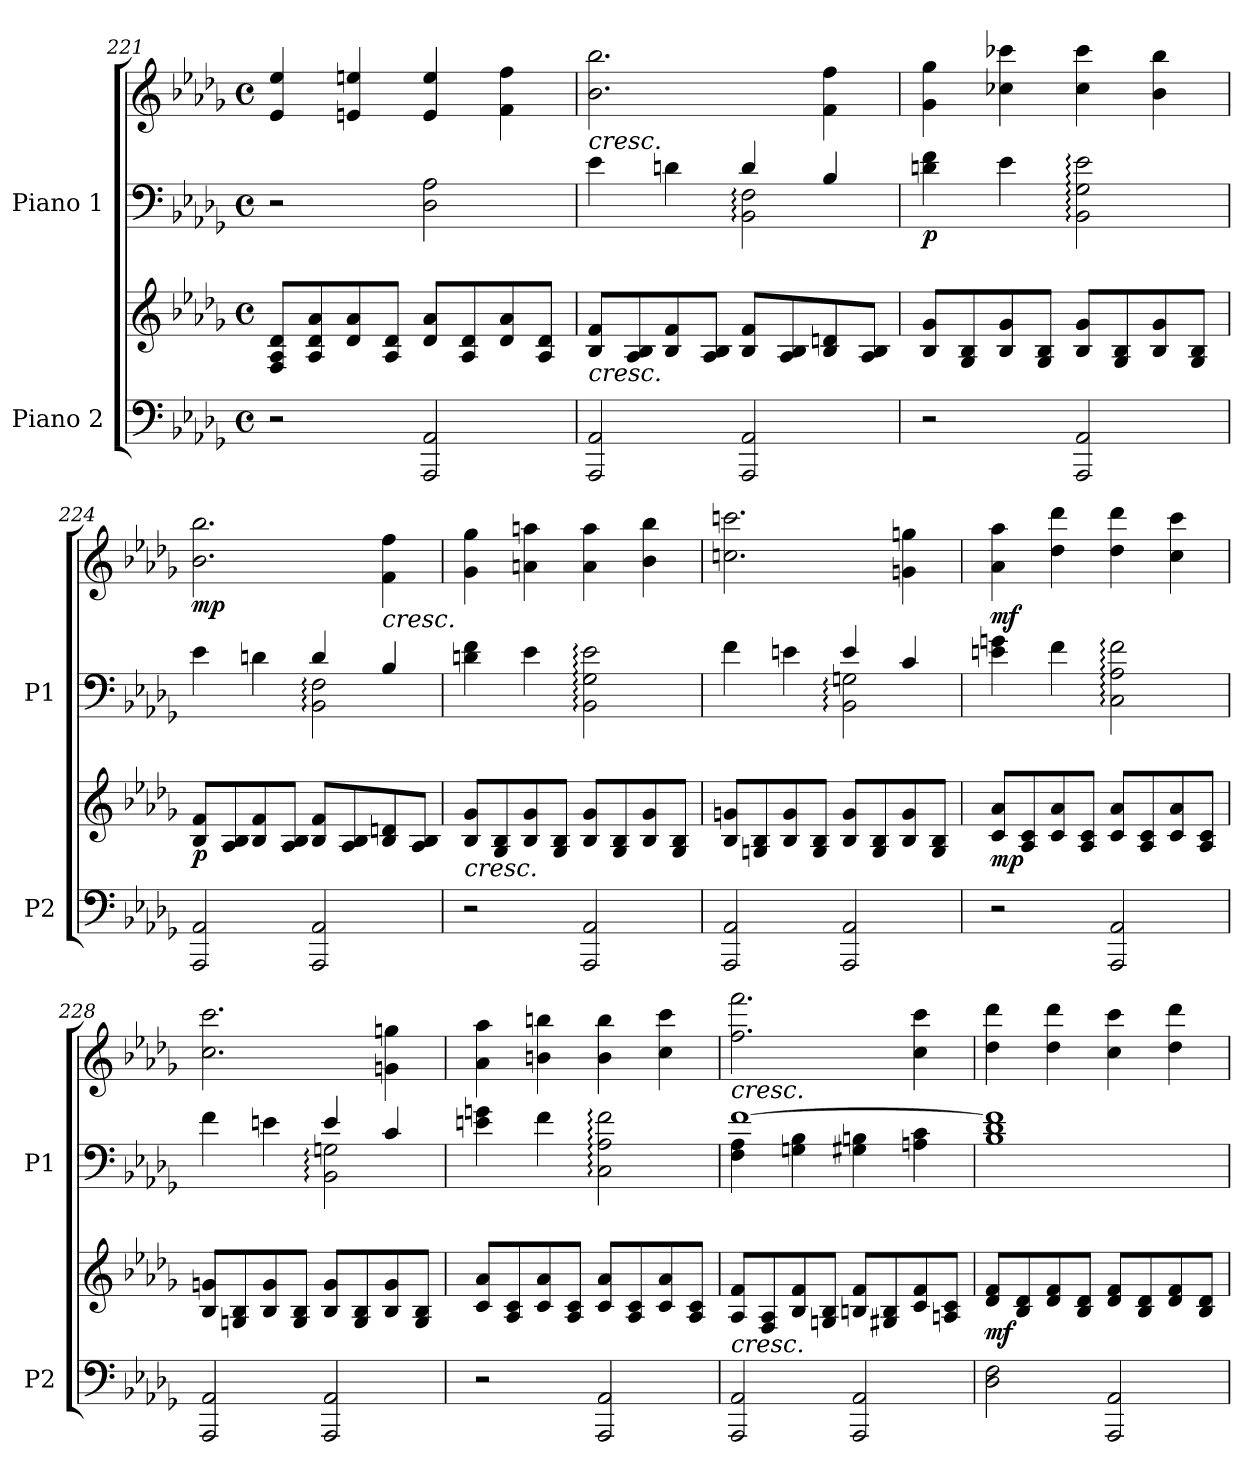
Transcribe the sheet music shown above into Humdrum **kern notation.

**kern	**kern	**dynam	**kern	**kern	**dynam
*part2	*part2	*part2	*part1	*part1	*part1
*staff4	*staff3	*staff3/4	*staff2	*staff1	*staff1/2
*I"Piano 2	*	*	*I"Piano 1	*	*
*I'P2	*	*	*I'P1	*	*
!!LO:LB:g=z
*clefF4	*clefG2	*	*clefF4	*clefG2	*
*k[b-e-a-d-g-]	*k[b-e-a-d-g-]	*	*k[b-e-a-d-g-]	*k[b-e-a-d-g-]	*
*M4/4	*M4/4	*	*M4/4	*M4/4	*
*met(c)	*met(c)	*	*met(c)	*met(c)	*
=221	=221	=221	=221	=221	=221
2r	8F/ 8A-/ 8d-/L	.	2r	4e-/ 4ee-/	.
.	8A-/ 8d-/ 8a-/	.	.	.	.
.	8d-/ 8a-/	.	.	4en/ 4een/	.
.	8A-/ 8d-/J	.	.	.	.
2AAA-/ 2AA-/	8d-/ 8a-/L	.	2D-\ 2A-\	4e/ 4ee/	.
.	8A-/ 8d-/	.	.	.	.
.	8d-/ 8a-/	.	.	4f\ 4ff\	.
.	8A-/ 8d-/J	.	.	.	.
=222	=222	=222	=222	=222	=222
*	*	*	*^	*	*
!	!	!	!	!	!LO:TX:b:i:t=cresc.	!
!	!LO:TX:b:i:t=cresc.	!	!	!	!	!
2AAA-/ 2AA-/	8B-/ 8f/L	.	4e-\	2ryy	2.b-\ 2.bb-\	.
.	8A-/ 8B-/	.	.	.	.	.
.	8B-/ 8f/	.	4dn\	.	.	.
.	8A-/ 8B-/J	.	.	.	.	.
2AAA-/ 2AA-/	8B-/ 8f/L	.	4d/	2BB-\: 2F\:	.	.
.	8A-/ 8B-/	.	.	.	.	.
.	8B-/ 8dn/	.	4B-/	.	4f\ 4ff\	.
.	8A-/ 8B-/J	.	.	.	.	.
*	*	*	*v	*v	*	*
=223	=223	=223	=223	=223	=223
!	!	!	!	!	!LO:DY:b=2
2r	8B-/ 8g-/L	.	4dn\ 4f\	4g-\ 4gg-\	p
.	8G-/ 8B-/	.	.	.	.
.	8B-/ 8g-/	.	4e-\	4cc-X\ 4ccc-X\	.
.	8G-/ 8B-/J	.	.	.	.
2AAA-/ 2AA-/	8B-/ 8g-/L	.	2BB-\: 2G-\: 2e-\:	4cc-\ 4ccc-\	.
.	8G-/ 8B-/	.	.	.	.
.	8B-/ 8g-/	.	.	4b-\ 4bb-\	.
.	8G-/ 8B-/J	.	.	.	.
!!LO:LB:g=z
=224	=224	=224	=224	=224	=224
*	*	*	*^	*	*
!	!	!LO:DY:b	!	!	!	!LO:DY:b
2AAA-/ 2AA-/	8B-/ 8f/L	p	4e-\	2ryy	2.b-\ 2.bb-\	mp
.	8A-/ 8B-/	.	.	.	.	.
.	8B-/ 8f/	.	4dn\	.	.	.
.	8A-/ 8B-/J	.	.	.	.	.
2AAA-/ 2AA-/	8B-/ 8f/L	.	4d/	2BB-\: 2F\:	.	.
.	8A-/ 8B-/	.	.	.	.	.
!	!	!	!	!	!LO:TX:b:i:t=cresc.	!
.	8B-/ 8dn/	.	4B-/	.	4f\ 4ff\	.
.	8A-/ 8B-/J	.	.	.	.	.
*	*	*	*v	*v	*	*
=225	=225	=225	=225	=225	=225
!	!LO:TX:b:i:t=cresc.	!	!	!	!
2r	8B-/ 8g-/L	.	4dn\ 4f\	4g-\ 4gg-\	.
.	8G-/ 8B-/	.	.	.	.
.	8B-/ 8g-/	.	4e-\	4an\ 4aan\	.
.	8G-/ 8B-/J	.	.	.	.
2AAA-/ 2AA-/	8B-/ 8g-/L	.	2BB-\: 2G-\: 2e-\:	4a\ 4aa\	.
.	8G-/ 8B-/	.	.	.	.
.	8B-/ 8g-/	.	.	4b-\ 4bb-\	.
.	8G-/ 8B-/J	.	.	.	.
=226	=226	=226	=226	=226	=226
*	*	*	*^	*	*
2AAA-/ 2AA-/	8B-/ 8gn/L	.	4f\	2ryy	2.ccn\ 2.cccn\	.
.	8Gn/ 8B-/	.	.	.	.	.
.	8B-/ 8g/	.	4en\	.	.	.
.	8G/ 8B-/J	.	.	.	.	.
2AAA-/ 2AA-/	8B-/ 8g/L	.	4e/	2BB-\: 2Gn\:	.	.
.	8G/ 8B-/	.	.	.	.	.
.	8B-/ 8g/	.	4c/	.	4gn\ 4ggn\	.
.	8G/ 8B-/J	.	.	.	.	.
*	*	*	*v	*v	*	*
!!LO:PB:g=z
=227	=227	=227	=227	=227	=227
!	!	!LO:DY:b	!	!	!LO:DY:b
2r	8c/ 8a-/L	mp	4en\ 4gn\	4a-\ 4aa-\	mf
.	8A-/ 8c/	.	.	.	.
.	8c/ 8a-/	.	4f\	4dd-\ 4ddd-\	.
.	8A-/ 8c/J	.	.	.	.
2AAA-/ 2AA-/	8c/ 8a-/L	.	2C\: 2A-\: 2f\:	4dd-\ 4ddd-\	.
.	8A-/ 8c/	.	.	.	.
.	8c/ 8a-/	.	.	4cc\ 4ccc\	.
.	8A-/ 8c/J	.	.	.	.
=228	=228	=228	=228	=228	=228
*	*	*	*^	*	*
2AAA-/ 2AA-/	8B-/ 8gn/L	.	4f\	2ryy	2.cc\ 2.ccc\	.
.	8Gn/ 8B-/	.	.	.	.	.
.	8B-/ 8g/	.	4en\	.	.	.
.	8G/ 8B-/J	.	.	.	.	.
2AAA-/ 2AA-/	8B-/ 8g/L	.	4e/	2BB-\: 2Gn\:	.	.
.	8G/ 8B-/	.	.	.	.	.
.	8B-/ 8g/	.	4c/	.	4gn\ 4ggn\	.
.	8G/ 8B-/J	.	.	.	.	.
*	*	*	*v	*v	*	*
=229	=229	=229	=229	=229	=229
2r	8c/ 8a-/L	.	4en\ 4gn\	4a-\ 4aa-\	.
.	8A-/ 8c/	.	.	.	.
.	8c/ 8a-/	.	4f\	4bn\ 4bbn\	.
.	8A-/ 8c/J	.	.	.	.
2AAA-/ 2AA-/	8c/ 8a-/L	.	2C\: 2A-\: 2f\:	4b\ 4bb\	.
.	8A-/ 8c/	.	.	.	.
.	8c/ 8a-/	.	.	4cc\ 4ccc\	.
.	8A-/ 8c/J	.	.	.	.
!!LO:LB:g=z
=230	=230	=230	=230	=230	=230
*	*	*	*^	*	*
!	!	!	!	!	!LO:TX:b:i:t=cresc.	!
!	!LO:TX:b:i:t=cresc.	!	!	!	!	!
2AAA-/ 2AA-/	8A-/ 8f/L	.	[1f	4F\ 4A-\	2.ff\ 2.fff\	.
.	8F/ 8A-/	.	.	.	.	.
.	8B-/ 8f/	.	.	4Gn\ 4B-\	.	.
.	8Gn/ 8B-/J	.	.	.	.	.
2AAA-/ 2AA-/	8Bn/ 8f/L	.	.	4G#X\ 4Bn\	.	.
.	8G#X/ 8B/	.	.	.	.	.
.	8c/ 8f/	.	.	4An\ 4c\	4cc\ 4ccc\	.
.	8An/ 8c/J	.	.	.	.	.
*	*	*	*v	*v	*	*
=231	=231	=231	=231	=231	=231
!	!	!LO:DY:b	!	!	!LO:DY:b=2
!	!	!	!	!	!LO:DY:n=1:b
2D-\ 2F\	8d-/ 8f/L	mf	1B- 1d- 1f]	4dd-\ 4ddd-\	mf mf
.	8B-/ 8d-/	.	.	.	.
.	8d-/ 8f/	.	.	4dd-\ 4ddd-\	.
.	8B-/ 8d-/J	.	.	.	.
2AAA-/ 2AA-/	8d-/ 8f/L	.	.	4cc\ 4ccc\	.
.	8B-/ 8d-/	.	.	.	.
.	8d-/ 8f/	.	.	4dd-\ 4ddd-\	.
.	8B-/ 8d-/J	.	.	.	.
=	=	=	=	=	=
*-	*-	*-	*-	*-	*-
